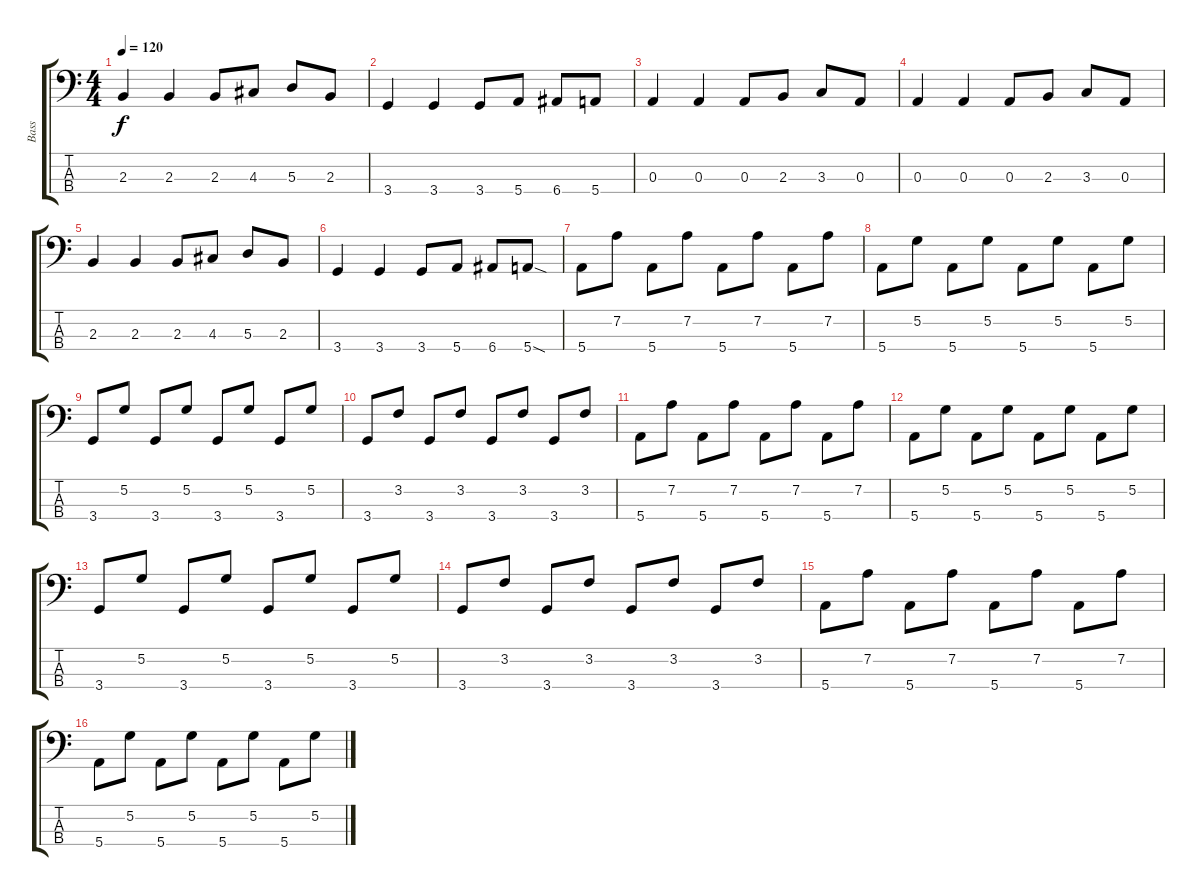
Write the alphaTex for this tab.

\track ("Bass" "Bass") {instrument electricbassfinger}
\staff {score tabs}
\tuning (G2 D2 A1 E1) {hide}
\ts (4 4)
\tempo 120
\clef f4
\ks c
2.3.4{dy f} 2.3.4 2.3.8 4.3.8 5.3.8 2.3.8 |
3.4.4 3.4.4 3.4.8 5.4.8 6.4.8 5.4.8 |
0.3.4 0.3.4 0.3.8 2.3.8 3.3.8 0.3.8 |
0.3.4 0.3.4 0.3.8 2.3.8 3.3.8 0.3.8 |
2.3.4 2.3.4 2.3.8 4.3.8 5.3.8 2.3.8 |
3.4.4 3.4.4 3.4.8 5.4.8 6.4.8 5.4{sod}.8 |
5.4.8 7.2.8 5.4.8 7.2.8 5.4.8 7.2.8 5.4.8 7.2.8 |
5.4.8 5.2.8 5.4.8 5.2.8 5.4.8 5.2.8 5.4.8 5.2.8 |
3.4.8 5.2.8 3.4.8 5.2.8 3.4.8 5.2.8 3.4.8 5.2.8 |
3.4.8 3.2.8 3.4.8 3.2.8 3.4.8 3.2.8 3.4.8 3.2.8 |
5.4.8 7.2.8 5.4.8 7.2.8 5.4.8 7.2.8 5.4.8 7.2.8 |
5.4.8 5.2.8 5.4.8 5.2.8 5.4.8 5.2.8 5.4.8 5.2.8 |
3.4.8 5.2.8 3.4.8 5.2.8 3.4.8 5.2.8 3.4.8 5.2.8 |
3.4.8 3.2.8 3.4.8 3.2.8 3.4.8 3.2.8 3.4.8 3.2.8 |
5.4.8 7.2.8 5.4.8 7.2.8 5.4.8 7.2.8 5.4.8 7.2.8 |
5.4.8 5.2.8 5.4.8 5.2.8 5.4.8 5.2.8 5.4.8 5.2.8
